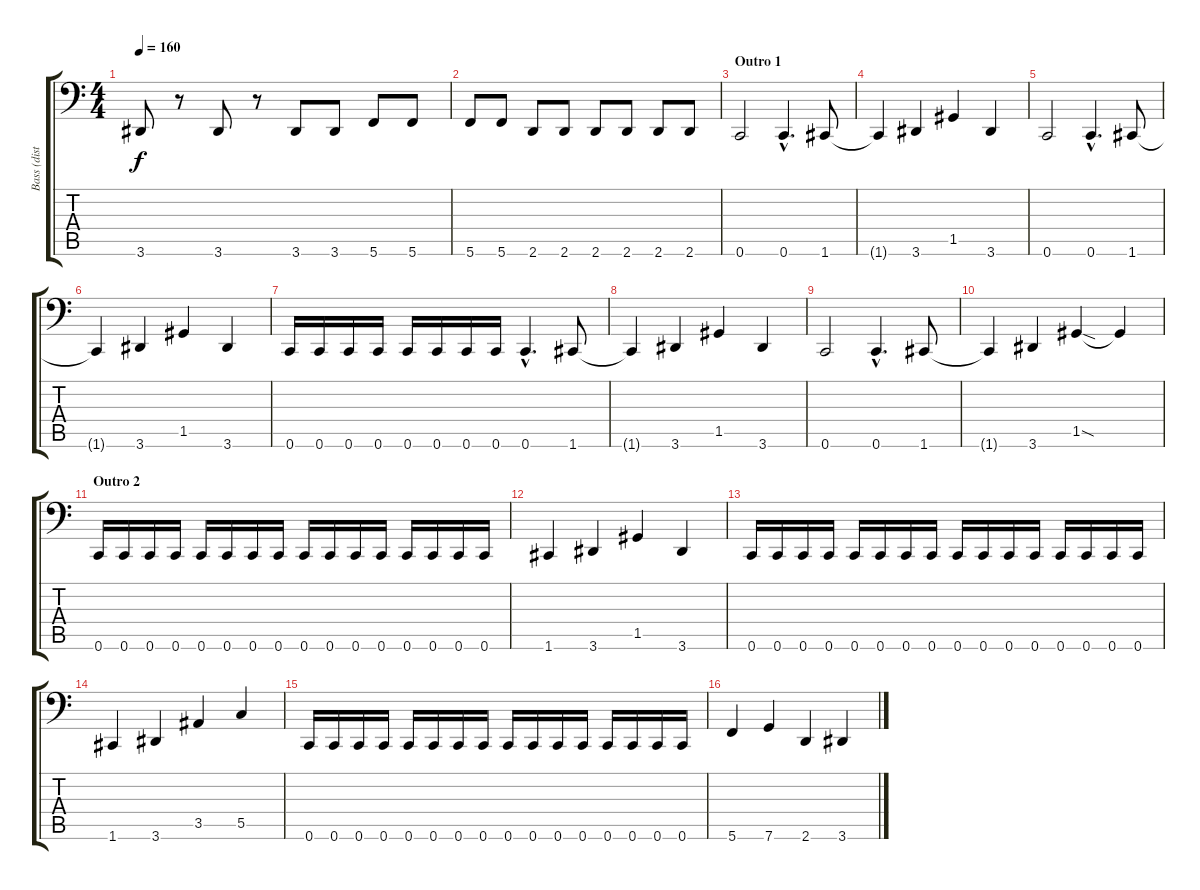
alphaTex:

\track ("Bass (distortion)" "Bass (dist") {instrument synthbass1}
\staff {score tabs}
\tuning (D3 A2 F2 C2 G1 C1) {hide}
\ts (4 4)
\tempo 160
\clef f4
\ks c
3.6.8{dy f} r.8 3.6.8 r.8 3.6.8 3.6.8 5.6.8 5.6.8 |
5.6.8 5.6.8 2.6.8 2.6.8 2.6.8 2.6.8 2.6.8 2.6.8 |
\section ("" "Outro 1")
0.6.2 0.6{hac}.4{d} 1.6.8 |
1.6{t}.4 3.6.4 1.5.4 3.6.4 |
0.6.2 0.6{hac}.4{d} 1.6.8 |
1.6{t}.4 3.6.4 1.5.4 3.6.4 |
0.6.16 0.6.16 0.6.16 0.6.16 0.6.16 0.6.16 0.6.16 0.6.16 0.6{hac}.4{d} 1.6.8 |
1.6{t}.4 3.6.4 1.5.4 3.6.4 |
0.6.2 0.6{hac}.4{d} 1.6.8 |
1.6{t}.4 3.6.4 1.5{sod}.4 1.5{t}.4 |
\section ("" "Outro 2")
0.6.16 0.6.16 0.6.16 0.6.16 0.6.16 0.6.16 0.6.16 0.6.16 0.6.16 0.6.16 0.6.16 0.6.16 0.6.16 0.6.16 0.6.16 0.6.16 |
1.6.4 3.6.4 1.5.4 3.6.4 |
0.6.16 0.6.16 0.6.16 0.6.16 0.6.16 0.6.16 0.6.16 0.6.16 0.6.16 0.6.16 0.6.16 0.6.16 0.6.16 0.6.16 0.6.16 0.6.16 |
1.6.4 3.6.4 3.5.4 5.5.4 |
0.6.16 0.6.16 0.6.16 0.6.16 0.6.16 0.6.16 0.6.16 0.6.16 0.6.16 0.6.16 0.6.16 0.6.16 0.6.16 0.6.16 0.6.16 0.6.16 |
5.6.4 7.6.4 2.6.4 3.6.4
